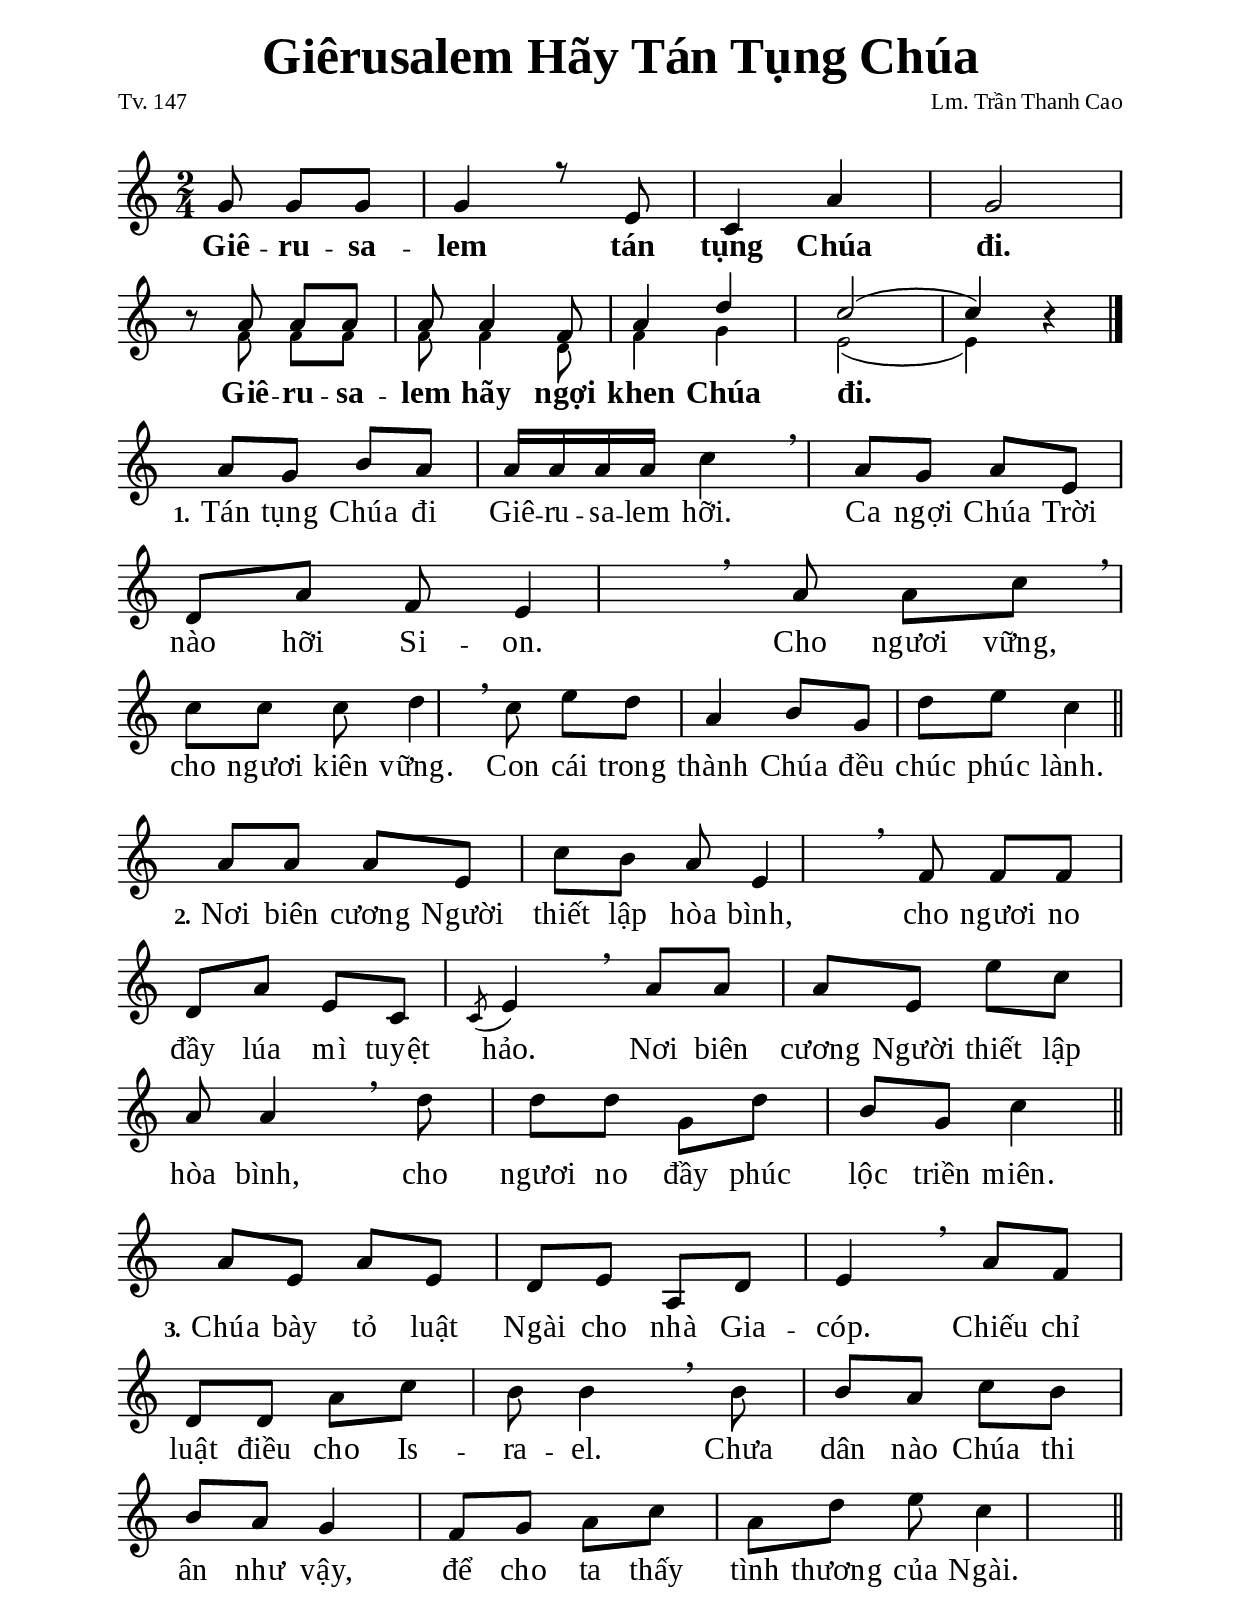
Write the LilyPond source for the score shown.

% Cài đặt chung
\version "2.20.0"
\include "english.ly"

\header {
  title = \markup { \fontsize #3 "Giêrusalem Hãy Tán Tụng Chúa" }
  poet = "Tv. 147"
  composer = "Lm. Trần Thanh Cao"
  arranger = " "
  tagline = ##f
}

\paper {
  #(set-paper-size "a4")
  top-margin = 10\mm
  bottom-margin = 10\mm
  left-margin = 20\mm
  right-margin = 20\mm
  indent = #0
  #(define fonts
    (make-pango-font-tree
      "Liberation Serif"
      "Liberation Serif"
      "Liberation Serif"
      (/ 20 20)))
  page-count = #1
}

% Nhạc điệp khúc
nhacDiepKhucSop= \relative c'' {
  \partial 4. g8 g g |
  g4 r8 e |
  c4 a' |
  g2 | \break
  r8 a a a |
  a a4 f8 |
  a4 d |
  c2 ^( |
  c4) r \bar "|."
}

nhacDiepKhucBas = \relative c' {
  \skip 4.
  \skip 2
  \skip 2
  \skip 2
  r8 f f f |
  f f4 d8 |
  f4 g |
  e2 ( |
  e4) r
}

% Nhạc phiên khúc
nhacPhienKhucMot = \relative c'' {
  a8 g b a a16 a a a c4 \breathe
  a8 g a e d a' f e4 \breathe
  a8 a c \breathe
  c c c d4 \breathe
  c8 e d a4 b8 g d' e c4 \bar "||"
}

nhacPhienKhucHai = \relative c'' {
  a8 a a e c' b a e4 \breathe
  f8 f f d a' e c \acciaccatura c8 e4 \breathe
  a8 a a e e' c a a4 \breathe
  d8 d d g, d' b g c4 \bar "||"
}

nhacPhienKhucBa = \relative c'' {
  a8 e a e d e a, d e4 \breathe
  a8 f d d a' c b b4 \breathe
  b8 b a c b b a g4 f8 g a c a d e c4 \bar "||"
}

% Lời điệp khúc
loiDiepKhuc = \lyricmode {
  Giê -- ru -- sa -- lem tán tụng Chúa đi.
  Giê -- ru -- sa -- lem hãy ngợi khen Chúa đi.
}

% Lời phiên khúc
loiPhienKhucMot = \lyricmode {
  \set stanza = #"1."
  Tán tụng Chúa đi Giê -- ru -- sa -- lem hỡi.
  Ca ngợi Chúa Trời nào hỡi Si -- on.
  Cho ngươi vững, cho ngươi kiên vững.
  Con cái trong thành Chúa đều chúc phúc lành.
}

loiPhienKhucHai = \lyricmode {
  \set stanza = #"2."
  Nơi biên cương Người thiết lập hòa bình,
  cho ngươi no đầy lúa mì tuyệt hảo.
  Nơi biên cương Người thiết lập hòa bình,
  cho ngươi no đầy phúc lộc triền miên.
}

loiPhienKhucBa = \lyricmode {
  \set stanza = #"3."
  Chúa bày tỏ luật Ngài cho nhà Gia -- cóp.
  Chiếu chỉ luật điều cho Is -- ra -- el.
  Chưa dân nào Chúa thi ân như vậy,
  để cho ta thấy tình thương của Ngài.
}


% Dàn trang
\score {
  \new ChoirStaff <<
    \new Staff = diepKhuc \with {
        \consists "Merge_rests_engraver"
        \magnifyStaff #(magstep +1)
      }
      <<
      \new Voice = beSop {
        \voiceOne \key c \major \time 2/4 \nhacDiepKhucSop
      }
      \new Voice = beBas {
        \override NoteHead.font-size = #-2
        \voiceTwo \key c \major \time 2/4 \nhacDiepKhucBas
      }
    >>
    \new Lyrics \lyricsto beSop \loiDiepKhuc
  >>
  \layout {
    \override Lyrics.LyricText.font-series = #'bold
    \override Lyrics.LyricText.font-size = #+3
    \override Lyrics.LyricSpace.minimum-distance = #1.0
    \override Score.BarNumber.break-visibility = ##(#f #f #f)
    \override Score.SpacingSpanner.uniform-stretching = ##t
  }
}

\score {
  \new ChoirStaff <<
    \new Staff = phienKhuc \with {
        \magnifyStaff #(magstep +1)
      }
      <<
      \new Voice = beSop {
        \key c \major \time 2/4 \nhacPhienKhucMot
      }
    >>
    \new Lyrics \lyricsto beSop \loiPhienKhucMot
  >>
  \layout {
    \override Staff.TimeSignature.transparent = ##t
    \override Lyrics.LyricText.font-size = #+3
    \override Lyrics.LyricSpace.minimum-distance = #1.0
    \override Score.BarNumber.break-visibility = ##(#f #f #f)
    \override Score.SpacingSpanner.uniform-stretching = ##t
    \set Score.barAlways = ##t
    \set Score.defaultBarType = ""
  } 
}

\score {
  \new ChoirStaff <<
    \new Staff = phienKhuc \with {
        \magnifyStaff #(magstep +1)
      }
      <<
      \new Voice = beSop {
        \key c \major \time 2/4 \nhacPhienKhucHai
      }
    >>
    \new Lyrics \lyricsto beSop \loiPhienKhucHai
  >>
  \layout {
    \override Staff.TimeSignature.transparent = ##t
    \override Lyrics.LyricText.font-size = #+3
    \override Lyrics.LyricSpace.minimum-distance = #1.0
    \override Score.BarNumber.break-visibility = ##(#f #f #f)
    \override Score.SpacingSpanner.uniform-stretching = ##t
    \set Score.barAlways = ##t
    \set Score.defaultBarType = ""
  } 
}

\score {
  \new ChoirStaff <<
    \new Staff = phienKhuc \with {
        \magnifyStaff #(magstep +1)
      }
      <<
      \new Voice = beSop {
        \key c \major \time 2/4 \nhacPhienKhucBa
      }
    >>
    \new Lyrics \lyricsto beSop \loiPhienKhucBa
  >>
  \layout {
    \override Staff.TimeSignature.transparent = ##t
    \override Lyrics.LyricText.font-size = #+3
    \override Lyrics.LyricSpace.minimum-distance = #1.0
    \override Score.BarNumber.break-visibility = ##(#f #f #f)
    \override Score.SpacingSpanner.uniform-stretching = ##t
    \set Score.barAlways = ##t
    \set Score.defaultBarType = ""
  } 
}
